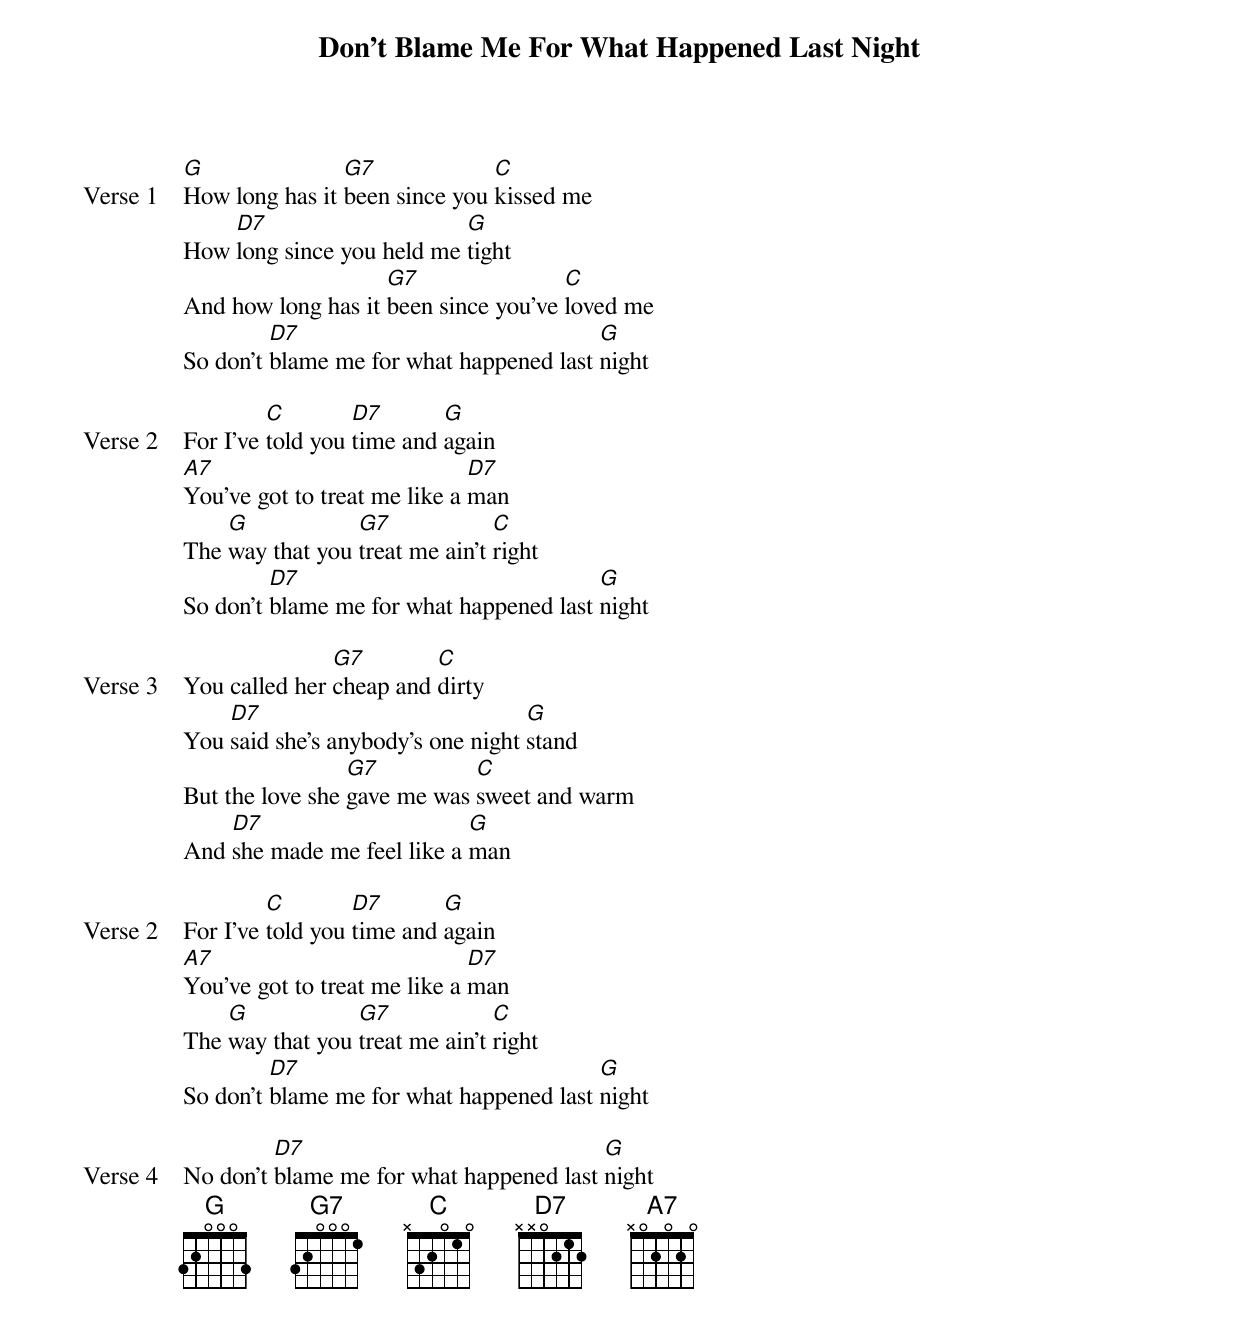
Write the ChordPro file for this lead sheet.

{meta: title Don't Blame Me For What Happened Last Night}
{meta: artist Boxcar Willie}
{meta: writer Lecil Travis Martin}

{start_of_verse: Verse 1}
[G]How long has it [G7]been since you [C]kissed me
How [D7]long since you held me [G]tight
And how long has it [G7]been since you've [C]loved me
So don't [D7]blame me for what happened last [G]night
{end_of_verse}

{start_of_verse: Verse 2}
For I’ve [C]told you [D7]time and [G]again
[A7]You've got to treat me like a [D7]man
The [G]way that you [G7]treat me ain't [C]right
So don't [D7]blame me for what happened last [G]night
{end_of_verse}

{start_of_verse: Verse 3}
You called her [G7]cheap and [C]dirty
You [D7]said she's anybody's one night [G]stand
But the love she [G7]gave me was [C]sweet and warm
And [D7]she made me feel like a [G]man
{end_of_verse}

{start_of_verse: Verse 2}
For I’ve [C]told you [D7]time and [G]again
[A7]You've got to treat me like a [D7]man
The [G]way that you [G7]treat me ain't [C]right
So don't [D7]blame me for what happened last [G]night
{end_of_verse}

{start_of_verse: Verse 4}
No don't [D7]blame me for what happened last [G]night
{end_of_verse}
